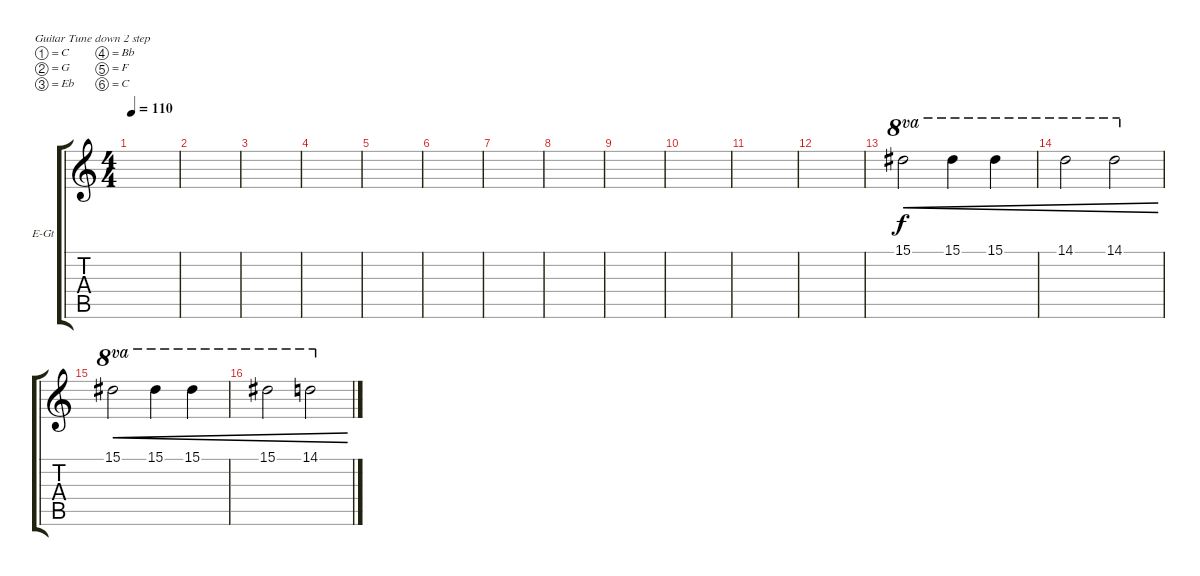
\defaultSystemsLayout 4
\bracketExtendMode groupsimilarinstruments
\firstSystemTrackNameOrientation horizontal
\otherSystemsTrackNameOrientation horizontal
\track ("Electric Guitar 7" "E-Gt") {instrument distortionguitar}
\staff {score tabs}
\tuning (C4 G3 Eb3 Bb2 F2 C2)
\ts (4 4)
\tempo 110
\clef g2
\scale
0.333333
\ks c
|
\scale
0.333333 |
\scale
0.333333 |
\scale
0.333333 |
\scale
0.333333 |
\scale
0.333333 |
\scale
0.333333 |
\scale
0.333333 |
\scale
0.333333 |
\scale
0.333333 |
|
|
15.1.2{ot 8va cre} 15.1.4{ot 8va cre} 15.1.4{ot 8va cre} |
14.1.2{ot 8va cre} 14.1.2{ot 8va cre} |
15.1.2{ot 8va cre} 15.1.4{ot 8va cre} 15.1.4{ot 8va cre} |
15.1.2{ot 8va cre} 14.1.2{ot 8va cre}
